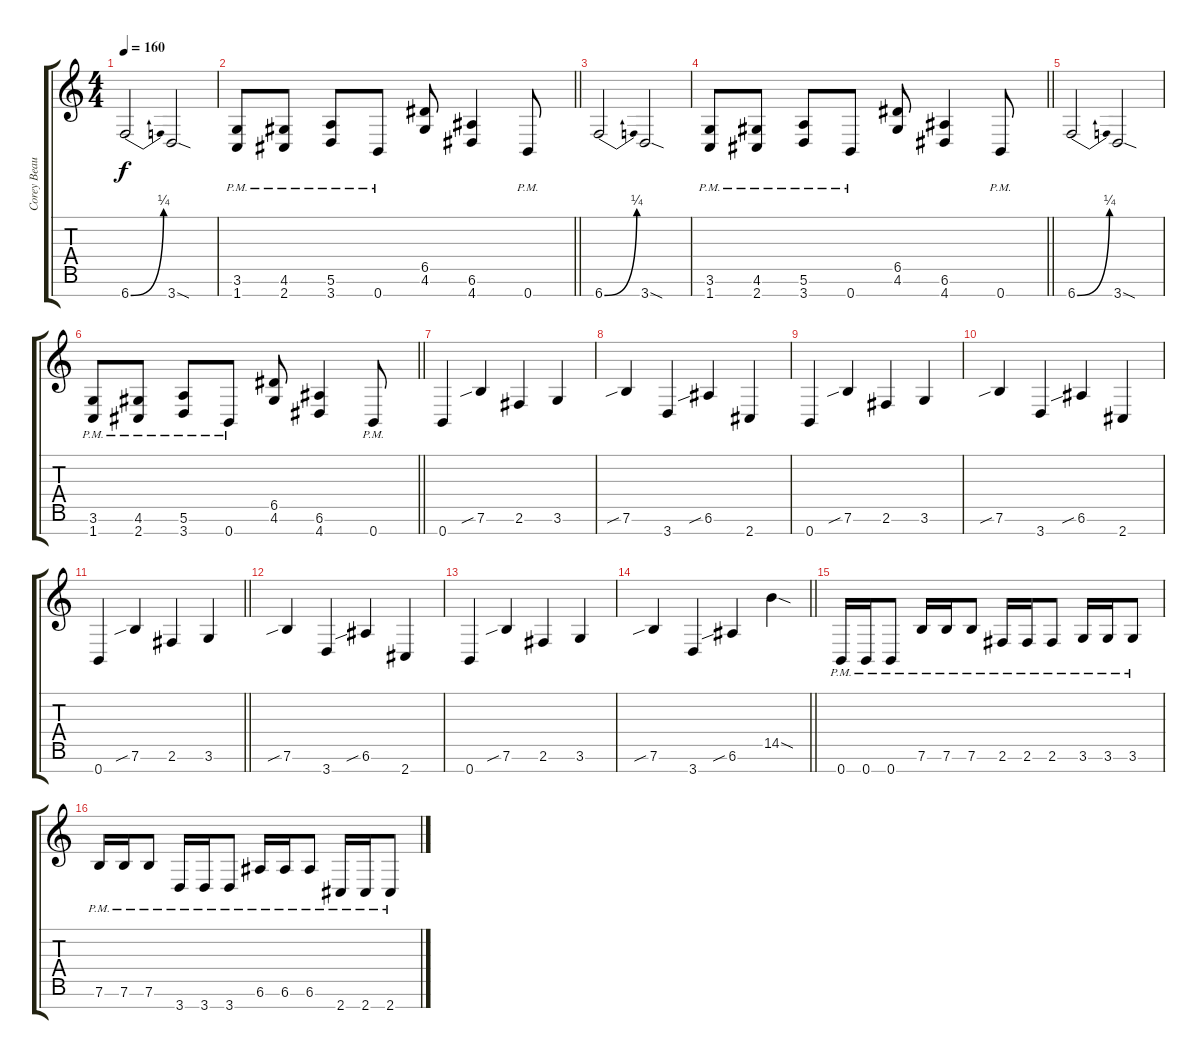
\track ("Corey Beaulieu" "Corey Beau") {instrument distortionguitar}
\staff {score tabs}
\tuning (E4 B3 G3 D3 A2 E2 B1) {hide}
\ts (4 4)
\tempo 160
\clef g2
\ks c
6.7{be (bend 0 0 60 1)}.2{dy f volume 13} 3.7{sod}.2 |
\barLineRight lightlight
(3.6{pm} 1.7{pm}).8 (4.6{pm} 2.7{pm}).8 (5.6{pm} 3.7{pm}).8 0.7{pm}.8 (6.5 4.6).8 (6.6 4.7).4 0.7{pm}.8 |
6.7{be (bend 0 0 60 1)}.2{volume 13} 3.7{sod}.2 |
\barLineRight lightlight
(3.6{pm} 1.7{pm}).8 (4.6{pm} 2.7{pm}).8 (5.6{pm} 3.7{pm}).8 0.7{pm}.8 (6.5 4.6).8 (6.6 4.7).4 0.7{pm}.8 |
6.7{be (bend 0 0 60 1)}.2{volume 13} 3.7{sod}.2 |
\barLineRight lightlight
(3.6{pm} 1.7{pm}).8 (4.6{pm} 2.7{pm}).8 (5.6{pm} 3.7{pm}).8 0.7{pm}.8 (6.5 4.6).8 (6.6 4.7).4 0.7{pm}.8 |
\section ("" "")
0.7.4 7.6{sib}.4 2.6.4 3.6.4 |
7.6{sib}.4 3.7.4 6.6{sib}.4 2.7.4 |
0.7.4 7.6{sib}.4 2.6.4 3.6.4 |
7.6{sib}.4 3.7.4 6.6{sib}.4 2.7.4 |
\barLineRight lightlight
0.7.4 7.6{sib}.4 2.6.4 3.6.4 |
7.6{sib}.4 3.7.4 6.6{sib}.4 2.7.4 |
0.7.4 7.6{sib}.4 2.6.4 3.6.4 |
\barLineRight lightlight
7.6{sib}.4 3.7.4 6.6{sib}.4 14.5{sod}.4 |
\section ("" "")
0.7{pm}.16 0.7{pm}.16 0.7{pm}.8 7.6{pm}.16 7.6{pm}.16 7.6{pm}.8 2.6{pm}.16 2.6{pm}.16 2.6{pm}.8 3.6{pm}.16 3.6{pm}.16 3.6{pm}.8 |
7.6{pm}.16 7.6{pm}.16 7.6{pm}.8 3.7{pm}.16 3.7{pm}.16 3.7{pm}.8 6.6{pm}.16 6.6{pm}.16 6.6{pm}.8 2.7{pm}.16 2.7{pm}.16 2.7{pm}.8
